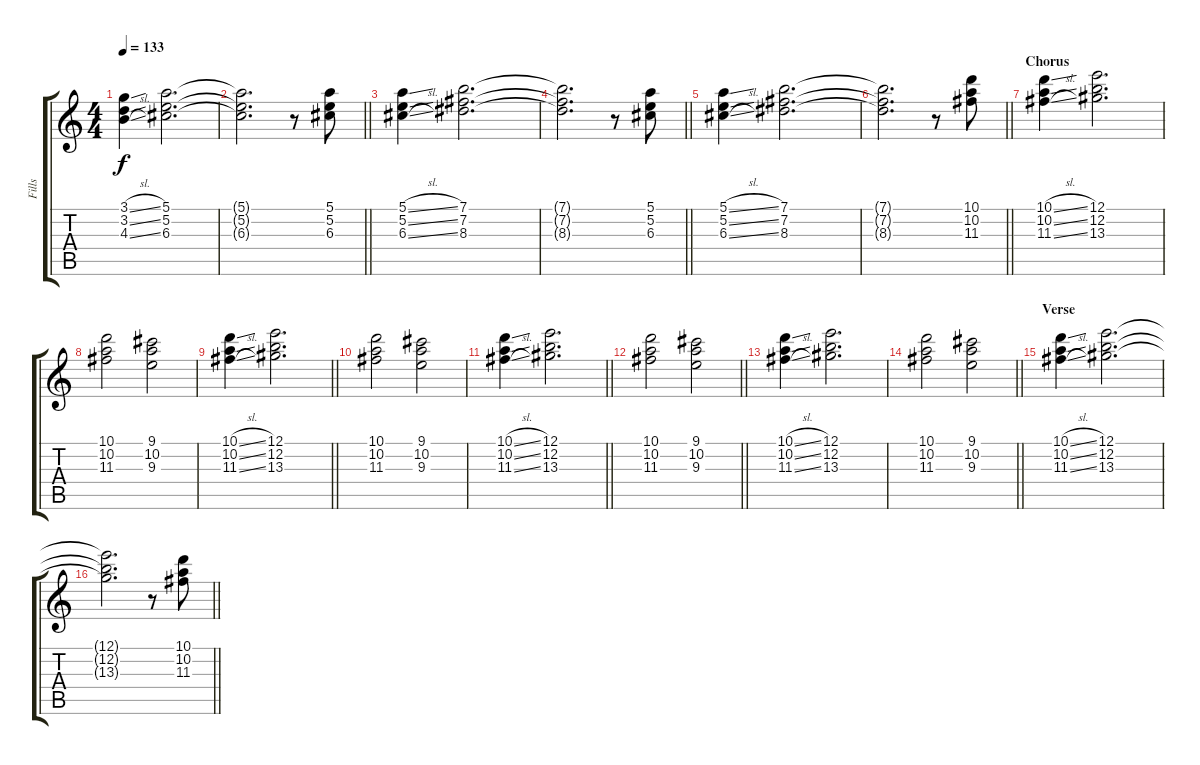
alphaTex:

\track ("Fills" "Fills") {instrument overdrivenguitar}
\staff {score tabs}
\tuning (E4 B3 G3 D3 A2 E2) {hide}
\ts (4 4)
\tempo 133
\clef g2
\ks c
(3.1{sl} 3.2{sl} 4.3{sl}).4{dy f} (5.1 5.2 6.3).2{d} |
\barLineRight lightlight
(5.1{t} 5.2{t} 6.3{t}).2{d} r.8 (5.1 5.2 6.3).8 |
(5.1{sl} 5.2{sl} 6.3{sl}).4 (7.1 7.2 8.3).2{d} |
\barLineRight lightlight
(7.1{t} 7.2{t} 8.3{t}).2{d} r.8 (5.1 5.2 6.3).8 |
(5.1{sl} 5.2{sl} 6.3{sl}).4 (7.1 7.2 8.3).2{d} |
\barLineRight lightlight
(7.1{t} 7.2{t} 8.3{t}).2{d} r.8 (10.1 10.2 11.3).8 |
\section ("" "Chorus")
(10.1{sl} 10.2{sl} 11.3{sl}).4 (12.1 12.2 13.3).2{d} |
(10.1 10.2 11.3).2 (9.1 10.2 9.3).2 |
\barLineRight lightlight
(10.1{sl} 10.2{sl} 11.3{sl}).4 (12.1 12.2 13.3).2{d} |
(10.1 10.2 11.3).2 (9.1 10.2 9.3).2 |
\barLineRight lightlight
(10.1{sl} 10.2{sl} 11.3{sl}).4 (12.1 12.2 13.3).2{d} |
\barLineRight lightlight
(10.1 10.2 11.3).2 (9.1 10.2 9.3).2 |
(10.1{sl} 10.2{sl} 11.3{sl}).4 (12.1 12.2 13.3).2{d} |
\barLineRight lightlight
(10.1 10.2 11.3).2 (9.1 10.2 9.3).2 |
\section ("" "Verse")
(10.1{sl} 10.2{sl} 11.3{sl}).4 (12.1 12.2 13.3).2{d} |
\barLineRight lightlight
(12.1{t} 12.2{t} 13.3{t}).2{d} r.8 (10.1 10.2 11.3).8
